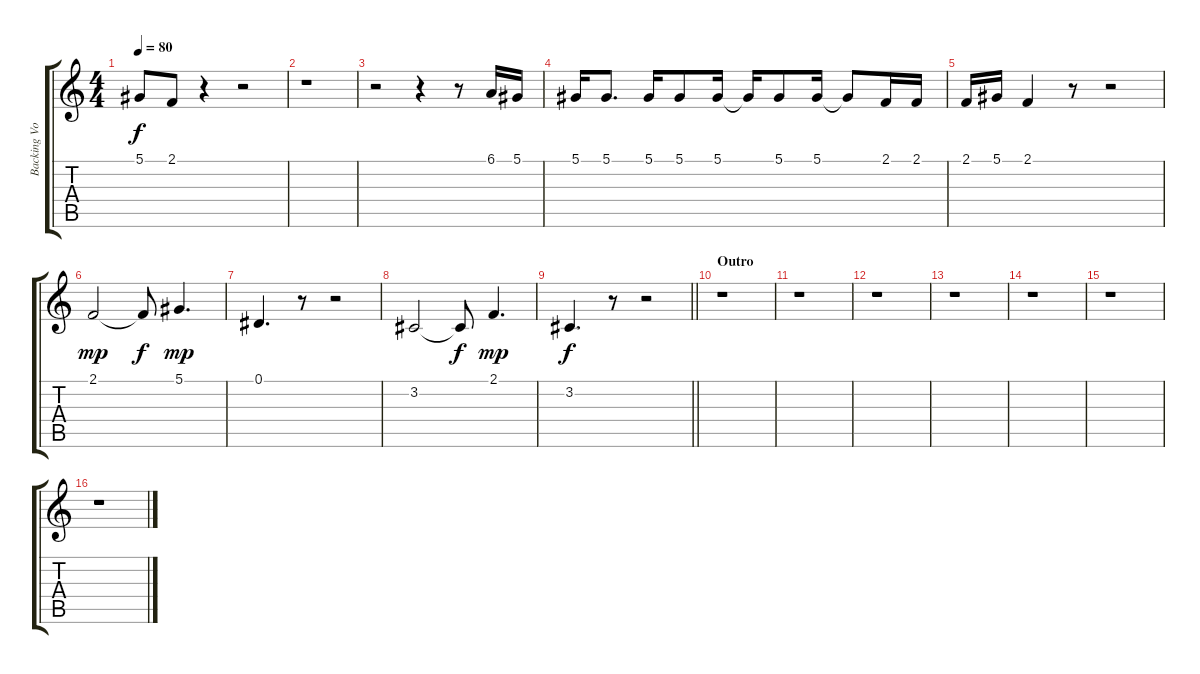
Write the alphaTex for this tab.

\track ("Backing Voice" "Backing Vo") {mute instrument lead2sawtooth}
\staff {score tabs}
\tuning (Eb4 Bb3 Gb3 Db3 Ab2 Eb2) {hide}
\ts (4 4)
\tempo 80
\clef g2
\ks c
5.1.8{dy f} 2.1.8 r.4 r.2 |
r.1 |
r.2 r.4 r.8 6.1.16 5.1.16 |
5.1.16 5.1.8{d} 5.1.16 5.1.8 5.1.16 5.1{t}.16 5.1.8 5.1.16 5.1{t}.8 2.1.16 2.1.16 |
2.1.16 5.1.16 2.1.4 r.8 r.2 |
2.1.2{dy mp} 2.1{t}.8{dy f} 5.1.4{d dy mp} |
0.1.4{d} r.8 r.2 |
3.2.2 3.2{t}.8{dy f} 2.1.4{d dy mp} |
\barLineRight lightlight
3.2.4{d dy f} r.8 r.2 |
\section ("" "Outro")
r.1 |
r.1 |
r.1 |
r.1 |
r.1 |
r.1 |
r.1
